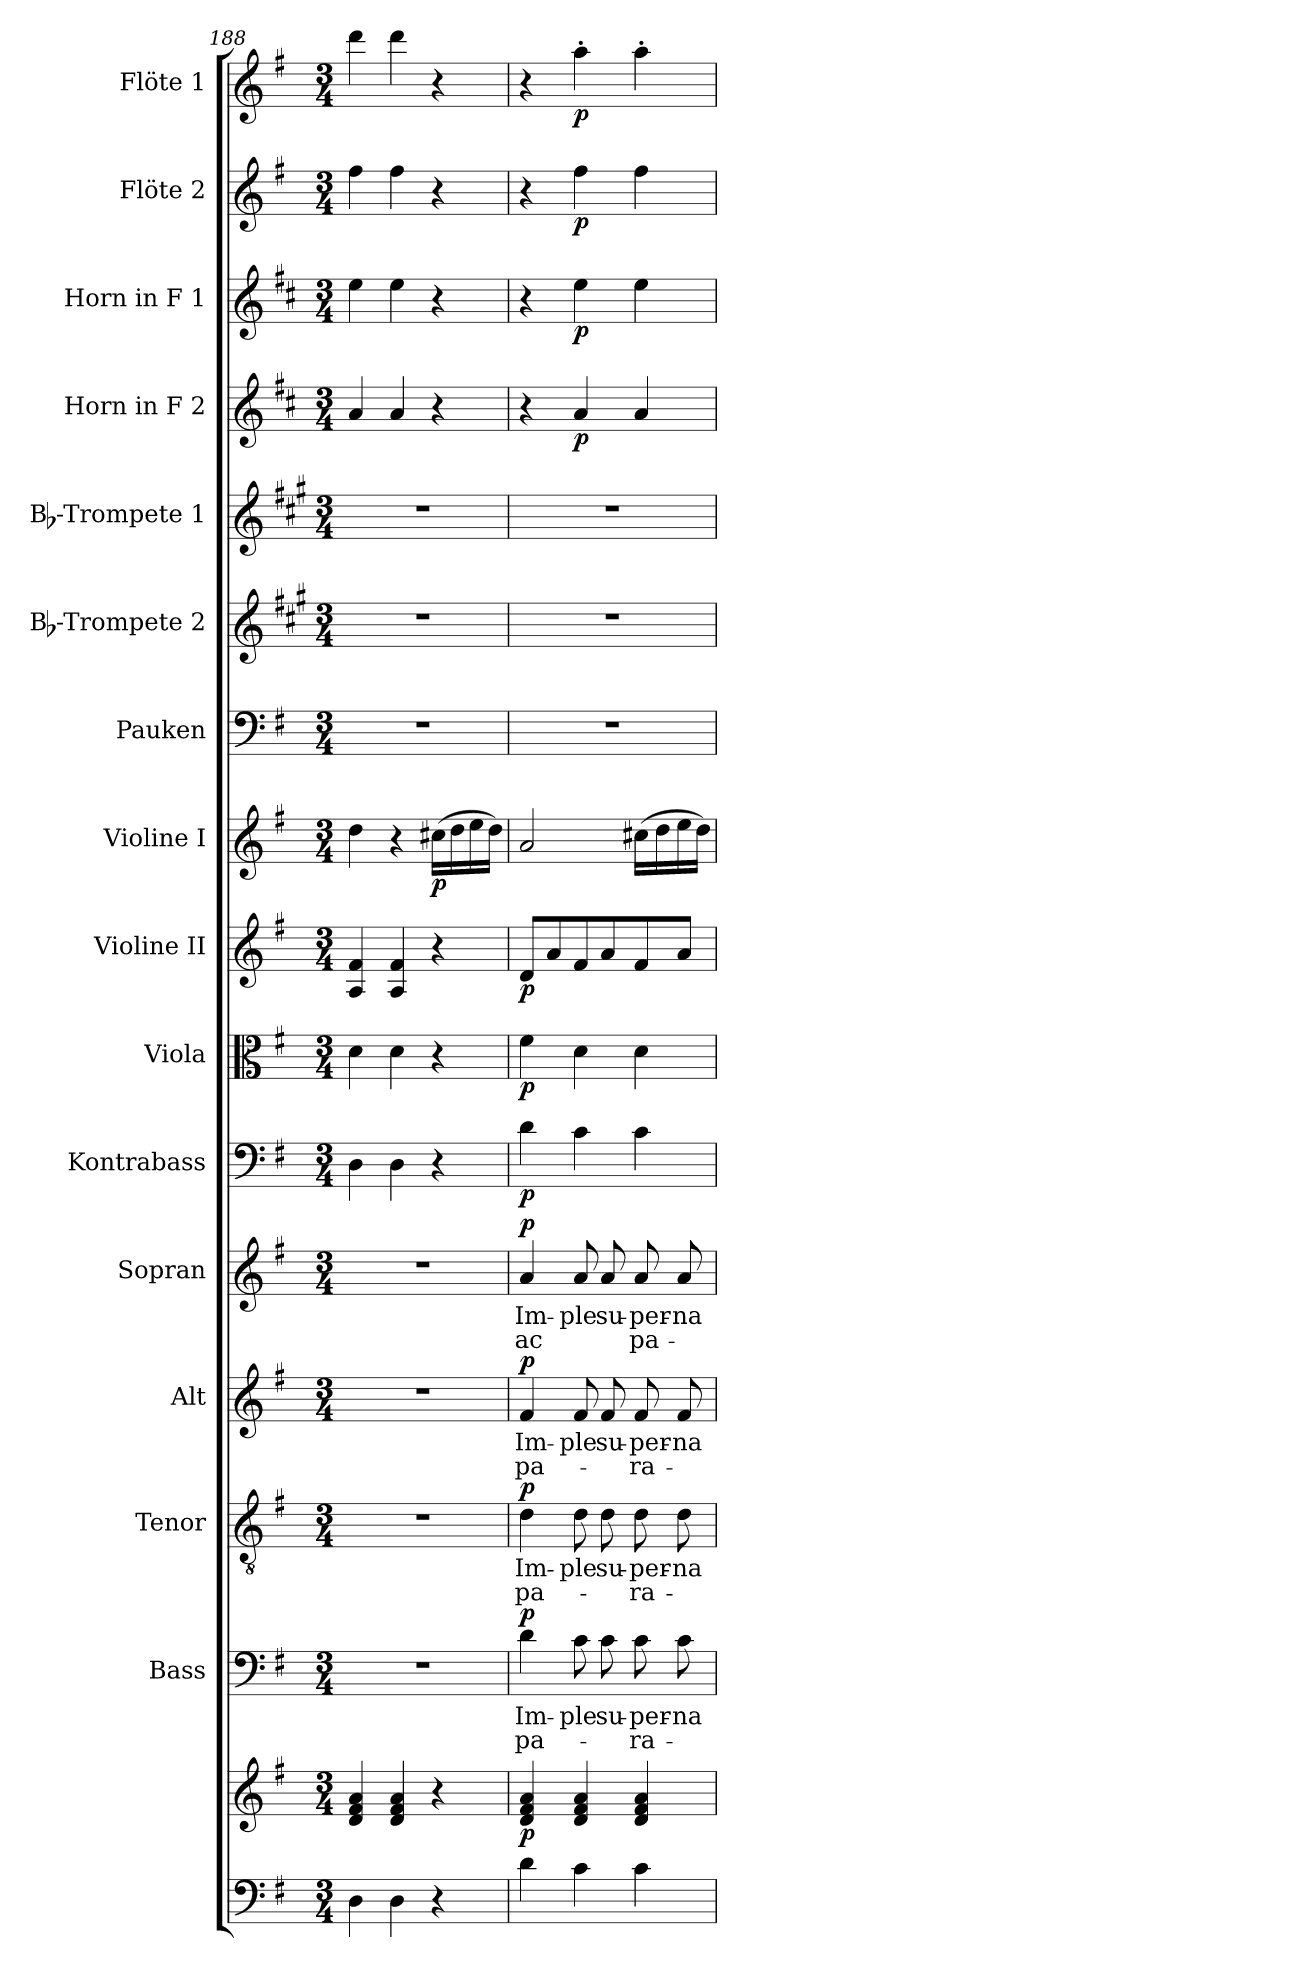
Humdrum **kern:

**kern	**kern	**dynam	**kern	**text	**text	**dynam	**kern	**text	**text	**dynam	**kern	**text	**text	**dynam	**kern	**text	**text	**dynam	**kern	**dynam	**kern	**dynam	**kern	**dynam	**kern	**dynam	**kern	**kern	**kern	**kern	**dynam	**kern	**dynam	**kern	**dynam	**kern	**dynam
*part16	*part16	*part16	*part15	*part15	*part15	*part15	*part14	*part14	*part14	*part14	*part13	*part13	*part13	*part13	*part12	*part12	*part12	*part12	*part11	*part11	*part10	*part10	*part9	*part9	*part8	*part8	*part7	*part6	*part5	*part4	*part4	*part3	*part3	*part2	*part2	*part1	*part1
*staff17	*staff16	*staff16/17	*staff15	*staff15	*staff15	*staff15	*staff14	*staff14	*staff14	*staff14	*staff13	*staff13	*staff13	*staff13	*staff12	*staff12	*staff12	*staff12	*staff11	*staff11	*staff10	*staff10	*staff9	*staff9	*staff8	*staff8	*staff7	*staff6	*staff5	*staff4	*staff4	*staff3	*staff3	*staff2	*staff2	*staff1	*staff1
*	*	*	*I"Bass	*	*	*	*I"Tenor	*	*	*	*I"Alt	*	*	*	*I"Sopran	*	*	*	*I"Kontrabass	*	*I"Viola	*	*I"Violine II	*	*I"Violine I	*	*I"Pauken	*I"Bb-Trompete 2	*I"Bb-Trompete 1	*I"Horn in F 2	*	*I"Horn in F 1	*	*I"Flöte 2	*	*I"Flöte 1	*
*	*	*	*I'B.	*	*	*	*I'T.	*	*	*	*I'A.	*	*	*	*I'S.	*	*	*	*I'Kb.	*	*I'Vla.	*	*I'Vl. II	*	*I'Vl. I	*	*I'Pk.	*I'Bb Trp. 2	*I'Bb Trp. 1	*	*	*	*	*I'Fl. 2	*	*I'Fl. 1	*
*clefF4	*clefG2	*	*clefF4	*	*	*	*clefGv2	*	*	*	*clefG2	*	*	*	*clefG2	*	*	*	*clefF4	*	*clefC3	*	*clefG2	*	*clefG2	*	*clefF4	*clefG2	*clefG2	*clefG2	*	*clefG2	*	*clefG2	*	*clefG2	*
*	*	*	*	*	*	*	*	*	*	*	*	*	*	*	*	*	*	*	*ITrd7c12	*	*	*	*	*	*	*	*	*ITrd1c2	*ITrd1c2	*ITrd4c7	*	*ITrd4c7	*	*	*	*	*
*k[f#]	*k[f#]	*	*k[f#]	*	*	*	*k[f#]	*	*	*	*k[f#]	*	*	*	*k[f#]	*	*	*	*k[f#]	*	*k[f#]	*	*k[f#]	*	*k[f#]	*	*k[f#]	*k[f#]	*k[f#]	*k[f#]	*	*k[f#]	*	*k[f#]	*	*k[f#]	*
*G:	*G:	*	*G:	*	*	*	*G:	*	*	*	*G:	*	*	*	*G:	*	*	*	*G:	*	*G:	*	*G:	*	*G:	*	*G:	*G:	*G:	*G:	*	*G:	*	*G:	*	*G:	*
*M3/4	*M3/4	*	*M3/4	*	*	*	*M3/4	*	*	*	*M3/4	*	*	*	*M3/4	*	*	*	*M3/4	*	*M3/4	*	*M3/4	*	*M3/4	*	*M3/4	*M3/4	*M3/4	*M3/4	*	*M3/4	*	*M3/4	*	*M3/4	*
=188	=188	=188	=188	=188	=188	=188	=188	=188	=188	=188	=188	=188	=188	=188	=188	=188	=188	=188	=188	=188	=188	=188	=188	=188	=188	=188	=188	=188	=188	=188	=188	=188	=188	=188	=188	=188	=188
4D\	4d/ 4f#/ 4a/	.	2.r	.	.	.	2.r	.	.	.	2.r	.	.	.	2.r	.	.	.	4DD\	.	4d\	.	4A/ 4f#/	.	4dd\	.	2.r	2.r	2.r	4d/	.	4a\	.	4ff#\	.	4ddd\	.
4D\	4d/ 4f#/ 4a/	.	.	.	.	.	.	.	.	.	.	.	.	.	.	.	.	.	4DD\	.	4d\	.	4A/ 4f#/	.	4r	.	.	.	.	4d/	.	4a\	.	4ff#\	.	4ddd\	.
!	!	!	!	!	!	!	!	!	!	!	!	!	!	!	!	!	!	!	!	!	!	!	!	!	!	!LO:DY:b	!	!	!	!	!	!	!	!	!	!	!
4r	4r	.	.	.	.	.	.	.	.	.	.	.	.	.	.	.	.	.	4r	.	4r	.	4r	.	(>16cc#X\LL	p	.	.	.	4r	.	4r	.	4r	.	4r	.
.	.	.	.	.	.	.	.	.	.	.	.	.	.	.	.	.	.	.	.	.	.	.	.	.	16dd\	.	.	.	.	.	.	.	.	.	.	.	.
.	.	.	.	.	.	.	.	.	.	.	.	.	.	.	.	.	.	.	.	.	.	.	.	.	16ee\	.	.	.	.	.	.	.	.	.	.	.	.
.	.	.	.	.	.	.	.	.	.	.	.	.	.	.	.	.	.	.	.	.	.	.	.	.	16dd\JJ)	.	.	.	.	.	.	.	.	.	.	.	.
=189	=189	=189	=189	=189	=189	=189	=189	=189	=189	=189	=189	=189	=189	=189	=189	=189	=189	=189	=189	=189	=189	=189	=189	=189	=189	=189	=189	=189	=189	=189	=189	=189	=189	=189	=189	=189	=189
!	!	!LO:DY:b	!	!LO:LY:b	!LO:LY:b	!LO:DY:a	!	!LO:LY:b	!LO:LY:b	!LO:DY:a	!	!LO:LY:b	!LO:LY:b	!LO:DY:a	!	!LO:LY:b	!LO:LY:b	!LO:DY:a	!	!LO:DY:b	!	!LO:DY:b	!	!LO:DY:b	!	!	!	!	!	!	!	!	!	!	!	!	!
4d\	4d/ 4f#/ 4a/	p	4d\	Im-	pa-	p	4d\	Im-	pa-	p	4f#/	Im-	pa-	p	4a/	Im-	ac	p	4D\	p	4f#\	p	8d/L	p	2a/	.	2.r	2.r	2.r	4r	.	4r	.	4r	.	4r	.
.	.	.	.	.	.	.	.	.	.	.	.	.	.	.	.	.	.	.	.	.	.	.	8a/	.	.	.	.	.	.	.	.	.	.	.	.	.	.
!	!	!	!	!LO:LY:b	!	!	!	!LO:LY:b	!	!	!	!LO:LY:b	!	!	!	!LO:LY:b	!	!	!	!	!	!	!	!	!	!	!	!	!	!	!LO:DY:b	!	!LO:DY:b	!	!LO:DY:b	!	!LO:DY:b
4c\	4d/ 4f#/ 4a/	.	8c\	-ple	.	.	8d\	-ple	.	.	8f#/	-ple	.	.	8a/	-ple	.	.	4C\	.	4d\	.	8f#/	.	.	.	.	.	.	4d/	p	4a\	p	4ff#\	p	4aa'>\	p
!	!	!	!	!LO:LY:b	!	!	!	!LO:LY:b	!	!	!	!LO:LY:b	!	!	!	!LO:LY:b	!	!	!	!	!	!	!	!	!	!	!	!	!	!	!	!	!	!	!	!	!
.	.	.	8c\	su-	.	.	8d\	su-	.	.	8f#/	su-	.	.	8a/	su-	.	.	.	.	.	.	8a/	.	.	.	.	.	.	.	.	.	.	.	.	.	.
!	!	!	!	!LO:LY:b	!LO:LY:b	!	!	!LO:LY:b	!LO:LY:b	!	!	!LO:LY:b	!LO:LY:b	!	!	!LO:LY:b	!LO:LY:b	!	!	!	!	!	!	!	!	!	!	!	!	!	!	!	!	!	!	!	!
4c\	4d/ 4f#/ 4a/	.	8c\	-per-	-ra-	.	8d\	-per-	-ra-	.	8f#/	-per-	-ra-	.	8a/	-per-	pa-	.	4C\	.	4d\	.	8f#/	.	(>16cc#X\LL	.	.	.	.	4d/	.	4a\	.	4ff#\	.	4aa'>\	.
.	.	.	.	.	.	.	.	.	.	.	.	.	.	.	.	.	.	.	.	.	.	.	.	.	16dd\	.	.	.	.	.	.	.	.	.	.	.	.
!	!	!	!	!LO:LY:b	!	!	!	!LO:LY:b	!	!	!	!LO:LY:b	!	!	!	!LO:LY:b	!	!	!	!	!	!	!	!	!	!	!	!	!	!	!	!	!	!	!	!	!
.	.	.	8c\	-na	.	.	8d\	-na	.	.	8f#/	-na	.	.	8a/	-na	.	.	.	.	.	.	8a/J	.	16ee\	.	.	.	.	.	.	.	.	.	.	.	.
.	.	.	.	.	.	.	.	.	.	.	.	.	.	.	.	.	.	.	.	.	.	.	.	.	16dd\JJ)	.	.	.	.	.	.	.	.	.	.	.	.
=	=	=	=	=	=	=	=	=	=	=	=	=	=	=	=	=	=	=	=	=	=	=	=	=	=	=	=	=	=	=	=	=	=	=	=	=	=
*-	*-	*-	*-	*-	*-	*-	*-	*-	*-	*-	*-	*-	*-	*-	*-	*-	*-	*-	*-	*-	*-	*-	*-	*-	*-	*-	*-	*-	*-	*-	*-	*-	*-	*-	*-	*-	*-
